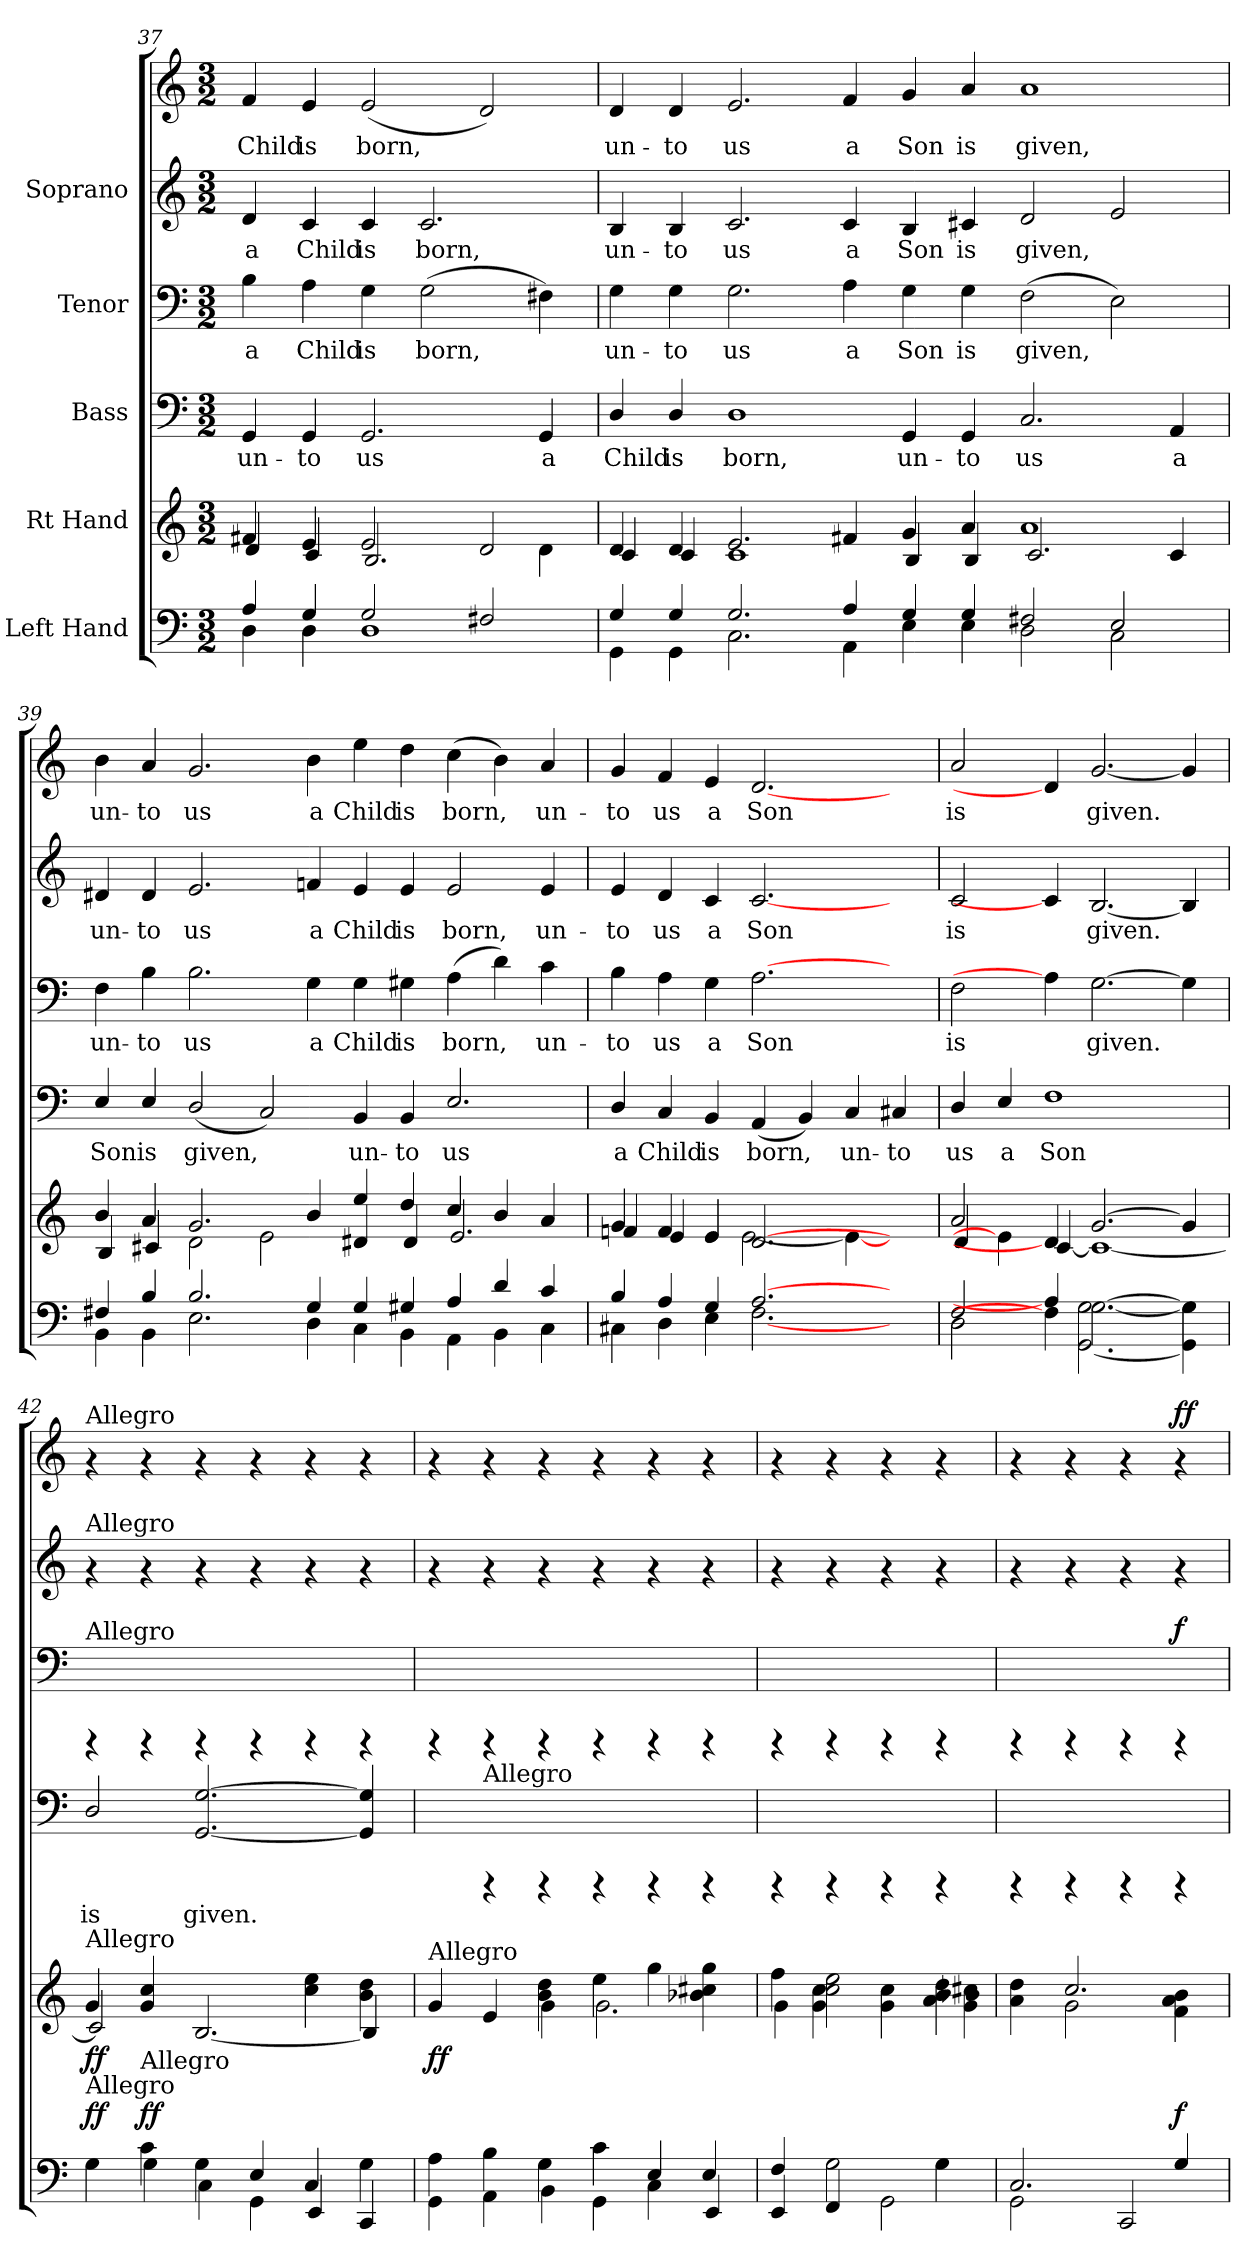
**kern	**dynam	**kern	**dynam	**kern	**text	**kern	**text	**dynam	**kern	**text	**kern	**text	**dynam
*part5	*part5	*part4	*part4	*part3	*part3	*part2	*part2	*part2	*part1	*part1	*part1	*part1	*part1
*staff6	*staff6	*staff5	*staff5	*staff4	*staff4	*staff3	*staff3	*staff3	*staff2	*staff2	*staff1	*staff1	*staff1/2
*I"Left Hand	*	*I"Rt Hand	*	*I"Bass	*	*I"Tenor	*	*	*I"Soprano	*	*	*	*
!!LO:LB:g=z
*clefF4	*	*clefG2	*	*clefF4	*	*clefF4	*	*	*clefG2	*	*clefG2	*	*
*M3/2	*	*M3/2	*	*M3/2	*	*M3/2	*	*	*M3/2	*	*M3/2	*	*
=37	=37	=37	=37	=37	=37	=37	=37	=37	=37	=37	=37	=37	=37
*^	*	*^	*	*	*	*	*	*	*	*	*	*	*
!	!	!	!	!	!	!	!LO:LY:b	!	!LO:LY:b	!	!	!LO:LY:b	!	!LO:LY:a	!
4A/	4D\	.	4f#/	4d/	.	4GG/	un-	4B\	a	.	4d/	a	4f/	Child	.
!	!	!	!	!	!	!	!LO:LY:b	!	!LO:LY:b	!	!	!LO:LY:b	!	!LO:LY:a	!
4G/	4D\	.	4e/	4c/	.	4GG/	-to	4A\	Child	.	4c/	Child	4e/	is	.
!	!	!	!	!	!	!	!LO:LY:a	!	!LO:LY:a	!	!	!LO:LY:a	!	!LO:LY:a	!
2G/	1D	.	2e/	2.B/	.	2.GG/	us	4G\	is	.	4c/	is	(<2e/	born,	.
!	!	!	!	!	!	!	!	!	!LO:LY:a	!	!	!LO:LY:a	!	!	!
.	.	.	.	.	.	.	.	(>2G\	born,	.	2.c/	born,	.	.	.
!	!	!	!	!	!	!	!	!	!	!	!	!	!	!LO:LY:a	!
2F#/	.	.	2d/	.	.	.	.	.	.	.	.	.	2d/)	.	.
!	!	!	!	!	!	!	!LO:LY:a	!	!LO:LY:a	!	!	!	!	!	!
.	.	.	.	4d\	.	4GG/	a	4F#\)	.	.	.	.	.	.	.
!!LO:LB:g=z
=38	=38	=38	=38	=38	=38	=38	=38	=38	=38	=38	=38	=38	=38	=38	=38
!	!	!	!	!	!	!	!LO:LY:b	!	!LO:LY:b	!	!	!LO:LY:b	!	!LO:LY:a	!
4G/	4GG\	.	4d/	4c/	.	4D/	Child	4G\	un-	.	4B/	un-	4d/	un-	.
!	!	!	!	!	!	!	!LO:LY:b	!	!LO:LY:b	!	!	!LO:LY:b	!	!LO:LY:a	!
4G/	4GG\	.	4d/	4c/	.	4D/	is	4G\	-to	.	4B/	-to	4d/	-to	.
!	!	!	!	!	!	!	!LO:LY:a	!	!LO:LY:a	!	!	!LO:LY:a	!	!LO:LY:a	!
2.G/	2.C\	.	2.e/	1c	.	1D	born,	2.G\	us	.	2.c/	us	2.e/	us	.
!	!	!	!	!	!	!	!	!	!LO:LY:a	!	!	!LO:LY:a	!	!LO:LY:a	!
4A/	4AA\	.	4f#/	.	.	.	.	4A\	a	.	4c/	a	4f/	a	.
!	!	!	!	!	!	!	!LO:LY:b	!	!LO:LY:b	!	!	!LO:LY:b	!	!LO:LY:a	!
4G/	4E\	.	4g/	4B/	.	4GG/	un-	4G\	Son	.	4B/	Son	4g/	Son	.
!	!	!	!	!	!	!	!LO:LY:b	!	!LO:LY:b	!	!	!LO:LY:b	!	!LO:LY:a	!
4G/	4E\	.	4a/	4B/	.	4GG/	-to	4G\	is	.	4c#X/	is	4a/	is	.
!	!	!	!	!	!	!	!LO:LY:a	!	!LO:LY:a	!	!	!LO:LY:a	!	!LO:LY:a	!
2F#/	2D\	.	1a	2.c/	.	2.C/	us	(>2F\	given,	.	2d/	given,	1a	given,	.
!	!	!	!	!	!	!	!	!	!LO:LY:a	!	!	!LO:LY:a	!	!	!
2E/	2C\	.	.	.	.	.	.	2E\)	.	.	2e/	.	.	.	.
!	!	!	!	!	!	!	!LO:LY:a	!	!	!	!	!	!	!	!
.	.	.	.	4c/	.	4AA/	a	.	.	.	.	.	.	.	.
!!LO:LB:g=z
=39	=39	=39	=39	=39	=39	=39	=39	=39	=39	=39	=39	=39	=39	=39	=39
!	!	!	!	!	!	!	!LO:LY:b	!	!LO:LY:b	!	!	!LO:LY:b	!	!LO:LY:a	!
4F#/	4BB\	.	4b/	4B/	.	4E/	Son	4F\	un-	.	4d#X/	-un-	4b\	un-	.
!	!	!	!	!	!	!	!LO:LY:b	!	!LO:LY:b	!	!	!LO:LY:b	!	!LO:LY:a	!
4B/	4BB\	.	4a/	4c#X/	.	4E/	is	4B\	-to	.	4d#/	-to	4a/	-to	.
!	!	!	!	!	!	!	!LO:LY:a	!	!LO:LY:a	!	!	!LO:LY:a	!	!LO:LY:a	!
2.B/	2.E\	.	2.g/	2d\	.	(<2D/	given,	2.B\	us	.	2.e/	us	2.g/	us	.
!	!	!	!	!	!	!	!LO:LY:a	!	!	!	!	!	!	!	!
.	.	.	.	2e\	.	2C/)	.	.	.	.	.	.	.	.	.
!	!	!	!	!	!	!	!	!	!LO:LY:a	!	!	!LO:LY:a	!	!LO:LY:a	!
4G/	4D\	.	4b/	.	.	.	.	4G\	a	.	4fn/	a	4b\	a	.
!	!	!	!	!	!	!	!LO:LY:b	!	!LO:LY:b	!	!	!LO:LY:b	!	!LO:LY:a	!
4G/	4C\	.	4ee/	4d#X/	.	4BB/	un-	4G\	Child	.	4e/	Child	4ee\	Child	.
!	!	!	!	!	!	!	!LO:LY:b	!	!LO:LY:b	!	!	!LO:LY:b	!	!LO:LY:a	!
4G#X/	4BB\	.	4dd/	4d#/	.	4BB/	-to	4G#X\	is	.	4e/	is	4dd\	is	.
!	!	!	!	!	!	!	!LO:LY:a	!	!LO:LY:a	!	!	!LO:LY:a	!	!LO:LY:a	!
4A/	4AA\	.	4cc/	2.e/	.	2.E/	us	(>4A\	born,	.	2e/	born,	(<4cc\	born,	.
!	!	!	!	!	!	!	!	!	!LO:LY:a	!	!	!	!	!LO:LY:a	!
4d/	4BB\	.	4b/	.	.	.	.	4d\)	.	.	.	.	4b\)	.	.
!	!	!	!	!	!	!	!	!	!LO:LY:a	!	!	!LO:LY:a	!	!LO:LY:a	!
4c/	4C\	.	4a/	.	.	.	.	4c\	un-	.	4e/	un-	4a/	un-	.
!!LO:LB:g=z
=40	=40	=40	=40	=40	=40	=40	=40	=40	=40	=40	=40	=40	=40	=40	=40
!	!	!	!	!	!	!	!LO:LY:b	!	!LO:LY:b	!	!	!LO:LY:b	!	!LO:LY:a	!
4B/	4C#X\	.	4g/	4fn/	.	4D/	a	4B\	-to	.	4e/	to	4g/	-to	.
!	!	!	!	!	!	!	!LO:LY:b	!	!LO:LY:b	!	!	!LO:LY:b	!	!LO:LY:a	!
4A/	4D\	.	4f/	4e/	.	4C/	Child	4A\	us	.	4d/	us	4f/	us	.
!	!	!	!	!	!	!	!LO:LY:b	!	!LO:LY:b	!	!	!LO:LY:b	!	!LO:LY:a	!
4G/	4E\	.	4e/	4e/	.	4BB/	is	4G\	a	.	4c/	a	4e/	a	.
!	!	!	!	!	!	!	!LO:LY:a	!	!LO:LY:a	!	!	!LO:LY:a	!	!LO:LY:a	!
[2.A	[2.F	.	[2.d	[>2e\	.	(>4AA/	born,	[2.A	Son	.	[2.c	Son	[2.d	Son	.
!	!	!	!	!	!	!	!LO:LY:a	!	!	!	!	!	!	!	!
.	.	.	.	.	.	4BB/)	.	.	.	.	.	.	.	.	.
!	!	!	!	!	!	!	!LO:LY:a	!	!	!	!	!	!	!	!
.	.	.	.	4e\_	.	4C/	un-	.	.	.	.	.	.	.	.
!	!	!	!	!	!	!	!LO:LY:a	!	!	!	!	!	!	!	!
4ryy	4ryy	.	4ryy	4ryy	.	4C#X/	-to	4ryy	.	.	4ryy	.	4ryy	.	.
=41	=41	=41	=41	=41	=41	=41	=41	=41	=41	=41	=41	=41	=41	=41	=41
!	!	!	!	!	!	!	!LO:LY:b	!	!LO:LY:b	!	!	!LO:LY:b	!	!LO:LY:a	!
2F/	2D\	.	2a/	4d/	.	4D/	us	2F\	is	.	2c/	is	2a/	is	.
!	!	!	!	!	!	!	!LO:LY:b	!	!	!	!	!	!	!	!
.	.	.	.	4e\]	.	4E/	a	.	.	.	.	.	.	.	.
!	!	!	!	!	!	!	!LO:LY:b	!	!	!	!	!	!	!	!
4A]	4F]	.	4d]	[<4c/	.	1F	Son	4A]	.	.	4c]	.	4d]	.	.
!	!	!	!	!	!	!	!	!	!LO:LY:b	!	!	!LO:LY:b	!	!LO:LY:a	!
[>2.G\	[>2.G\ [>2.GG\	.	[<2.g/	1c_<	.	.	.	[>2.G\	given.	.	[<2.B/	given.	[<2.g/	given.	.
!	!	!	!	!	!	!	!	!	!LO:LY:b	!	!	!LO:LY:b	!	!LO:LY:a	!
4G\]	4G\] 4GG\]	.	4g/]	.	.	4ryy	.	4G\]	.	.	4B/]	.	4g/]	.	.
=42	=42	=42	=42	=42	=42	=42	=42	=42	=42	=42	=42	=42	=42	=42	=42
*MM132	*	*	*MM132	*	*	*	*	*MM132	*	*	*	*	*MM132	*	*
!	!	!	!	!	!	!	!	!	!	!	!	!	!LO:TX:a:t=Allegro	!	!
!	!	!	!	!	!	!	!	!	!	!	!LO:TX:a:t=Allegro	!	!	!	!
!	!	!	!	!	!	!	!	!LO:TX:a:t=Allegro	!	!	!	!	!	!	!
!	!	!	!LO:TX:a:t=Allegro	!	!	!	!	!	!	!	!	!	!	!	!
!LO:TX:a:t=Allegro	!	!	!	!	!	!	!	!	!	!	!	!	!	!	!
!	!	!LO:DY:a	!	!	!LO:DY:b	!	!LO:LY:b	!	!	!	!	!	!	!	!
4G\	4ryy	ff	4g/	2c/]	ff	2D/	is	4rCCC	.	.	4rf	.	4rf	.	.
*MM132	*	*	*	*	*	*	*	*	*	*	*	*	*	*	*
!LO:TX:a:t=Allegro	!	!	!	!	!	!	!	!	!	!	!	!	!	!	!
!	!	!LO:DY:a	!	!	!	!	!	!	!	!	!	!	!	!	!
4c\	4G\	ff	4cc/ 4g/	.	.	.	.	4rCCC	.	.	4rf	.	4rf	.	.
!	!	!	!	!	!	!	!LO:LY:b	!	!	!	!	!	!	!	!
4G\	4C\	.	2ryy	[<2.B/	.	[<2.G/ [<2.GG/	given.	4rCCC	.	.	4rf	.	4rf	.	.
4E/	4GG\	.	.	.	.	.	.	4rCCC	.	.	4rf	.	4rf	.	.
4C/	4EE/	.	4ee\ 4cc\	.	.	.	.	4rCCC	.	.	4rf	.	4rf	.	.
!	!	!	!	!	!	!	!LO:LY:b	!	!	!	!	!	!	!	!
4G\	4CC/	.	4dd\ 4b\	4B/]	.	4G/] 4GG/]	.	4rCCC	.	.	4rf	.	4rf	.	.
=43	=43	=43	=43	=43	=43	=43	=43	=43	=43	=43	=43	=43	=43	=43	=43
*	*	*	*MM132	*	*	*	*	*	*	*	*	*	*	*	*
!	!	!	!LO:TX:a:t=Allegro	!	!	!	!	!	!	!	!	!	!	!	!
!	!	!	!	!	!LO:DY:b	!	!	!	!	!	!	!	!	!	!
4A\	4GG\	.	2ryy	4g/	ff	4ryy	.	4rCCC	.	.	4rf	.	4rf	.	.
*	*	*	*	*	*	*MM132	*	*	*	*	*	*	*	*	*
!	!	!	!	!	!	!LO:TX:a:t=Allegro	!	!	!	!	!	!	!	!	!
4B\	4AA\	.	.	4e/	.	4rCCC	.	4rCCC	.	.	4rf	.	4rf	.	.
4G\	4BB\	.	4dd\ 4b\	4g\	.	4rCCC	.	4rCCC	.	.	4rf	.	4rf	.	.
4c\	4GG\	.	4ee\	2.g\	.	4rCCC	.	4rCCC	.	.	4rf	.	4rf	.	.
4E/	4C\	.	4gg\	.	.	4rCCC	.	4rCCC	.	.	4rf	.	4rf	.	.
4E/	4EE/	.	4gg\ 4cc#X\ 4b-X\	.	.	4rCCC	.	4rCCC	.	.	4rf	.	4rf	.	.
!!LO:LB:g=z
=44	=44	=44	=44	=44	=44	=44	=44	=44	=44	=44	=44	=44	=44	=44	=44
4F/	4EE/	.	4ff\	4g\	.	4rCCC	.	4rCCC	.	.	4rf	.	4rf	.	.
2G\	4FF/	.	2ee\ 2cc\	4cc\ 4g\	.	4rCCC	.	4rCCC	.	.	4rf	.	4rf	.	.
.	2GG\	.	.	4cc\ 4g\	.	4rCCC	.	4rCCC	.	.	4rf	.	4rf	.	.
4G\	.	.	4dd\ 4b\ 4a\	4cc#X\ 4b-X\ 4g\	.	4rCCC	.	4rCCC	.	.	4rf	.	4rf	.	.
=45	=45	=45	=45	=45	=45	=45	=45	=45	=45	=45	=45	=45	=45	=45	=45
2.C/	2GG\	.	4ryy	4dd\ 4a\	.	4rCCC	.	4rCCC	.	.	4rf	.	4rf	.	.
.	.	.	2.cc/	2g\	.	4rCCC	.	4rCCC	.	.	4rf	.	4rf	.	.
.	2CC/	.	.	.	.	4rCCC	.	4rCCC	.	.	4rf	.	4rf	.	.
!	!	!LO:DY:a	!	!	!	!	!	!	!	!LO:DY:b	!	!	!	!	!LO:DY:b=2
!	!	!	!	!	!	!	!	!	!	!	!	!	!	!	!LO:DY:n=1:b
4G/	.	f	.	4b\ 4a\ 4f\	.	4rCCC	.	4rCCC	.	f	4rf	.	4rf	.	f f
*v	*v	*	*	*	*	*	*	*	*	*	*	*	*	*	*
*	*	*v	*v	*	*	*	*	*	*	*	*	*	*	*
=	=	=	=	=	=	=	=	=	=	=	=	=	=
*-	*-	*-	*-	*-	*-	*-	*-	*-	*-	*-	*-	*-	*-
